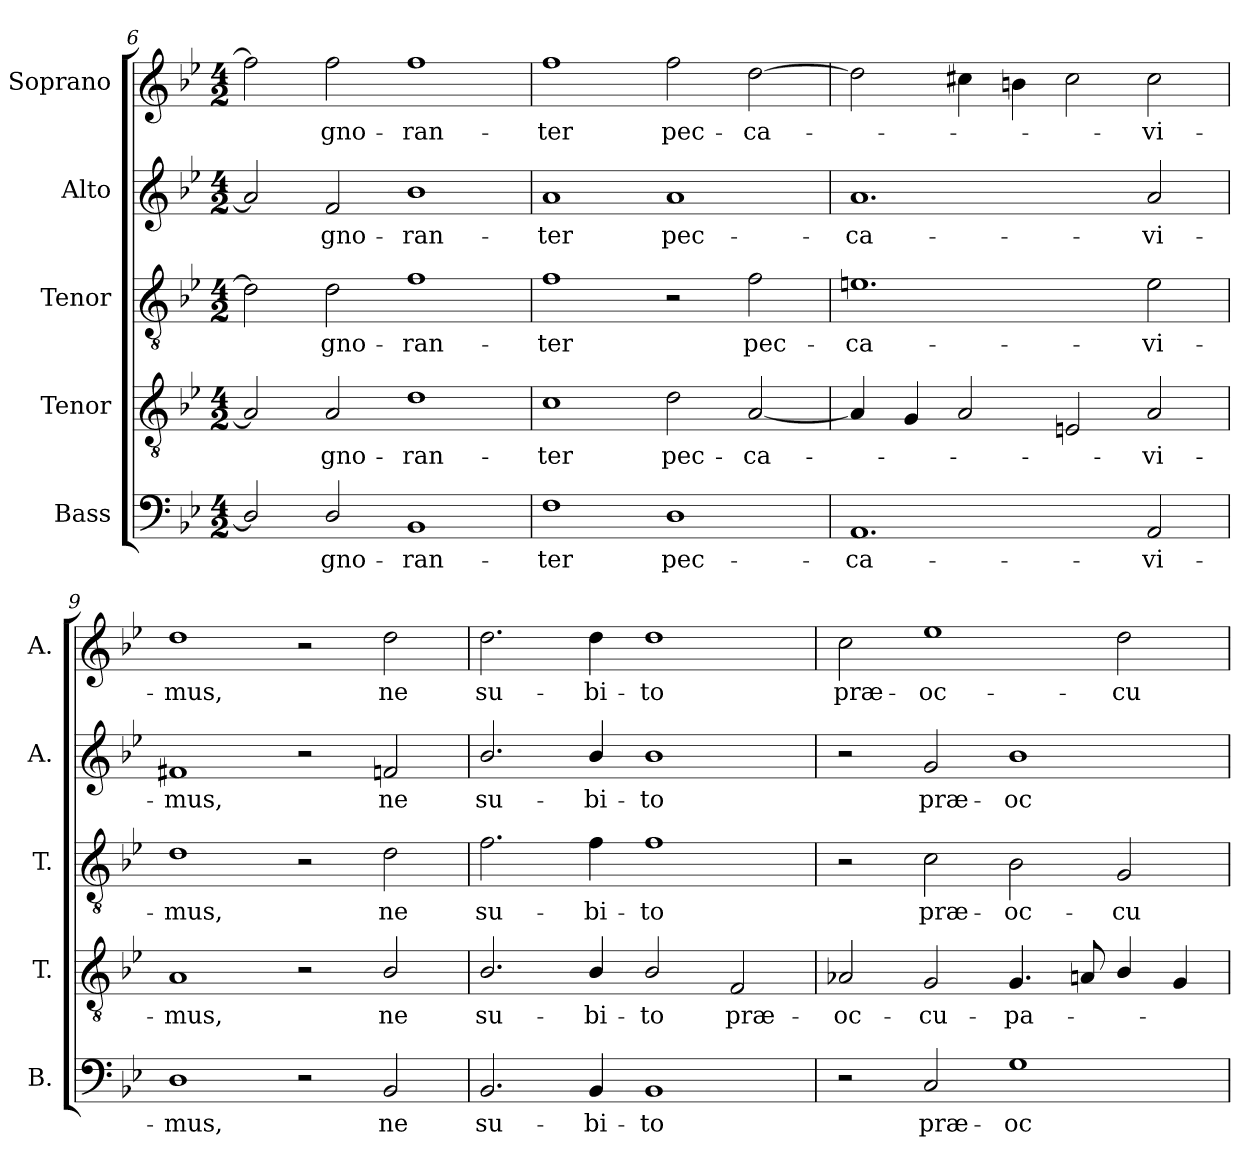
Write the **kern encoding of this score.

**kern	**text	**kern	**text	**kern	**text	**kern	**text	**kern	**text
*part5	*part5	*part4	*part4	*part3	*part3	*part2	*part2	*part1	*part1
*staff5	*staff5	*staff4	*staff4	*staff3	*staff3	*staff2	*staff2	*staff1	*staff1
*I"Bass	*	*I"Tenor	*	*I"Tenor	*	*I"Alto	*	*I"Soprano	*
*I'B.	*	*I'T.	*	*I'T.	*	*I'A.	*	*I'A.	*
!!LO:LB:g=z
*clefF4	*	*clefGv2	*	*clefGv2	*	*clefG2	*	*clefG2	*
*	*	*ITrd7c12	*	*ITrd7c12	*	*	*	*	*
*k[b-e-]	*	*k[b-e-]	*	*k[b-e-]	*	*k[b-e-]	*	*k[b-e-]	*
*B-:	*	*B-:	*	*B-:	*	*B-:	*	*B-:	*
*M4/2	*	*M4/2	*	*M4/2	*	*M4/2	*	*M4/2	*
=6	=6	=6	=6	=6	=6	=6	=6	=6	=6
2Di/]	.	2AAi/]	.	2Di\]	.	2ai/]	.	2ffi\]	.
!	!LO:LY:b:color=#000000	!	!	!	!	!	!	!	!
!	!	!	!LO:LY:b:color=#000000	!	!	!	!	!	!
!	!	!	!	!	!LO:LY:b:color=#000000	!	!	!	!
!	!	!	!	!	!	!	!LO:LY:b:color=#000000	!	!
!	!	!	!	!	!	!	!	!	!LO:LY:b:color=#000000
2Di/	-gno-	2AAi/	-gno-	2Di\	-gno-	2fi/	-gno-	2ffi\	-gno-
!	!LO:LY:b:color=#000000	!	!	!	!	!	!	!	!
!	!	!	!LO:LY:b:color=#000000	!	!	!	!	!	!
!	!	!	!	!	!LO:LY:b:color=#000000	!	!	!	!
!	!	!	!	!	!	!	!LO:LY:b:color=#000000	!	!
!	!	!	!	!	!	!	!	!	!LO:LY:b:color=#000000
1BB-i	-ran-	1Di	-ran-	1Fi	-ran-	1b-i	-ran-	1ffi	-ran-
=7	=7	=7	=7	=7	=7	=7	=7	=7	=7
!	!LO:LY:b:color=#000000	!	!	!	!	!	!	!	!
!	!	!	!LO:LY:b:color=#000000	!	!	!	!	!	!
!	!	!	!	!	!LO:LY:b:color=#000000	!	!	!	!
!	!	!	!	!	!	!	!LO:LY:b:color=#000000	!	!
!	!	!	!	!	!	!	!	!	!LO:LY:b:color=#000000
1Fi	-ter	1Ci	-ter	1Fi	-ter	1ai	-ter	1ffi	-ter
!	!LO:LY:b:color=#000000	!	!	!	!	!	!	!	!
!	!	!	!LO:LY:b:color=#000000	!	!	!	!	!	!
!	!	!	!	!	!	!	!LO:LY:b:color=#000000	!	!
!	!	!	!	!	!	!	!	!	!LO:LY:b:color=#000000
1Di	pec-	2Di\	pec-	2r	.	1ai	pec-	2ffi\	pec-
!	!	!	!LO:LY:b:color=#000000	!	!	!	!	!	!
!	!	!	!	!	!LO:LY:b:color=#000000	!	!	!	!
!	!	!	!	!	!	!	!	!	!LO:LY:b:color=#000000
.	.	[2AAi/	-ca-	2Fi\	pec-	.	.	[2ddi\	-ca-
=8	=8	=8	=8	=8	=8	=8	=8	=8	=8
!	!LO:LY:b:color=#000000	!	!	!	!	!	!	!	!
!	!	!	!	!	!LO:LY:b:color=#000000	!	!	!	!
!	!	!	!	!	!	!	!LO:LY:b:color=#000000	!	!
1.AAi	-ca-	4AAi/]	.	1.Eni	-ca-	1.ai	ca-	2ddi\]	.
.	.	4GGi/	.	.	.	.	.	.	.
.	.	2AAi/	.	.	.	.	.	4cc#Xi\	.
.	.	.	.	.	.	.	.	4bni\	.
.	.	2EEni/	.	.	.	.	.	2cc#i\	.
!	!LO:LY:b:color=#000000	!	!	!	!	!	!	!	!
!	!	!	!LO:LY:b:color=#000000	!	!	!	!	!	!
!	!	!	!	!	!LO:LY:b:color=#000000	!	!	!	!
!	!	!	!	!	!	!	!LO:LY:b:color=#000000	!	!
!	!	!	!	!	!	!	!	!	!LO:LY:b:color=#000000
2AAi/	-vi-	2AAi/	-vi-	2Ei\	-vi-	2ai/	-vi-	2cc#i\	-vi-
=9	=9	=9	=9	=9	=9	=9	=9	=9	=9
!	!LO:LY:b:color=#000000	!	!	!	!	!	!	!	!
!	!	!	!LO:LY:b:color=#000000	!	!	!	!	!	!
!	!	!	!	!	!LO:LY:b:color=#000000	!	!	!	!
!	!	!	!	!	!	!	!LO:LY:b:color=#000000	!	!
!	!	!	!	!	!	!	!	!	!LO:LY:b:color=#000000
1Di	-mus,	1AAi	-mus,	1Di	-mus,	1f#Xi	-mus,	1ddi	-mus,
2r	.	2r	.	2r	.	2r	.	2r	.
!	!LO:LY:b:color=#000000	!	!	!	!	!	!	!	!
!	!	!	!LO:LY:b:color=#000000	!	!	!	!	!	!
!	!	!	!	!	!LO:LY:b:color=#000000	!	!	!	!
!	!	!	!	!	!	!	!LO:LY:b:color=#000000	!	!
!	!	!	!	!	!	!	!	!	!LO:LY:b:color=#000000
2BB-i/	ne	2BB-i/	ne	2Di\	ne	2fni/	ne	2ddi\	ne
=10	=10	=10	=10	=10	=10	=10	=10	=10	=10
!	!LO:LY:b:color=#000000	!	!	!	!	!	!	!	!
!	!	!	!LO:LY:b:color=#000000	!	!	!	!	!	!
!	!	!	!	!	!LO:LY:b:color=#000000	!	!	!	!
!	!	!	!	!	!	!	!LO:LY:b:color=#000000	!	!
!	!	!	!	!	!	!	!	!	!LO:LY:b:color=#000000
2.BB-i/	su-	2.BB-i/	su-	2.Fi\	su-	2.b-i/	su-	2.ddi\	su-
!	!LO:LY:b:color=#000000	!	!	!	!	!	!	!	!
!	!	!	!LO:LY:b:color=#000000	!	!	!	!	!	!
!	!	!	!	!	!LO:LY:b:color=#000000	!	!	!	!
!	!	!	!	!	!	!	!LO:LY:b:color=#000000	!	!
!	!	!	!	!	!	!	!	!	!LO:LY:b:color=#000000
4BB-i/	-bi-	4BB-i/	-bi-	4Fi\	-bi-	4b-i/	-bi-	4ddi\	-bi-
!	!LO:LY:b:color=#000000	!	!	!	!	!	!	!	!
!	!	!	!LO:LY:b:color=#000000	!	!	!	!	!	!
!	!	!	!	!	!LO:LY:b:color=#000000	!	!	!	!
!	!	!	!	!	!	!	!LO:LY:b:color=#000000	!	!
!	!	!	!	!	!	!	!	!	!LO:LY:b:color=#000000
1BB-i	-to	2BB-i/	-to	1Fi	-to	1b-i	-to	1ddi	-to
!	!	!	!LO:LY:b:color=#000000	!	!	!	!	!	!
.	.	2FFi/	præ-	.	.	.	.	.	.
!!LO:LB:g=z
=11	=11	=11	=11	=11	=11	=11	=11	=11	=11
!	!	!	!LO:LY:b:color=#000000	!	!	!	!	!	!
!	!	!	!	!	!	!	!	!	!LO:LY:b:color=#000000
2r	.	2AA-Xi/	-oc-	2r	.	2r	.	2cci\	præ-
!	!LO:LY:b:color=#000000	!	!	!	!	!	!	!	!
!	!	!	!LO:LY:b:color=#000000	!	!	!	!	!	!
!	!	!	!	!	!LO:LY:b:color=#000000	!	!	!	!
!	!	!	!	!	!	!	!LO:LY:b:color=#000000	!	!
!	!	!	!	!	!	!	!	!	!LO:LY:b:color=#000000
2Ci/	præ-	2GGi/	-cu-	2Ci\	præ-	2gi/	præ-	1ee-i	-oc-
!	!LO:LY:b:color=#000000	!	!	!	!	!	!	!	!
!	!	!	!LO:LY:b:color=#000000	!	!	!	!	!	!
!	!	!	!	!	!LO:LY:b:color=#000000	!	!	!	!
!	!	!	!	!	!	!	!LO:LY:b:color=#000000	!	!
1Gi	-oc-	4.GGi/	-pa-	2BB-i\	-oc-	1b-i	-oc-	.	.
.	.	8AAni/	.	.	.	.	.	.	.
!	!	!	!	!	!LO:LY:b:color=#000000	!	!	!	!
!	!	!	!	!	!	!	!	!	!LO:LY:b:color=#000000
.	.	4BB-i/	.	2GGi/	-cu-	.	.	2ddi\	-cu-
.	.	4GGi/	.	.	.	.	.	.	.
=	=	=	=	=	=	=	=	=	=
*-	*-	*-	*-	*-	*-	*-	*-	*-	*-
